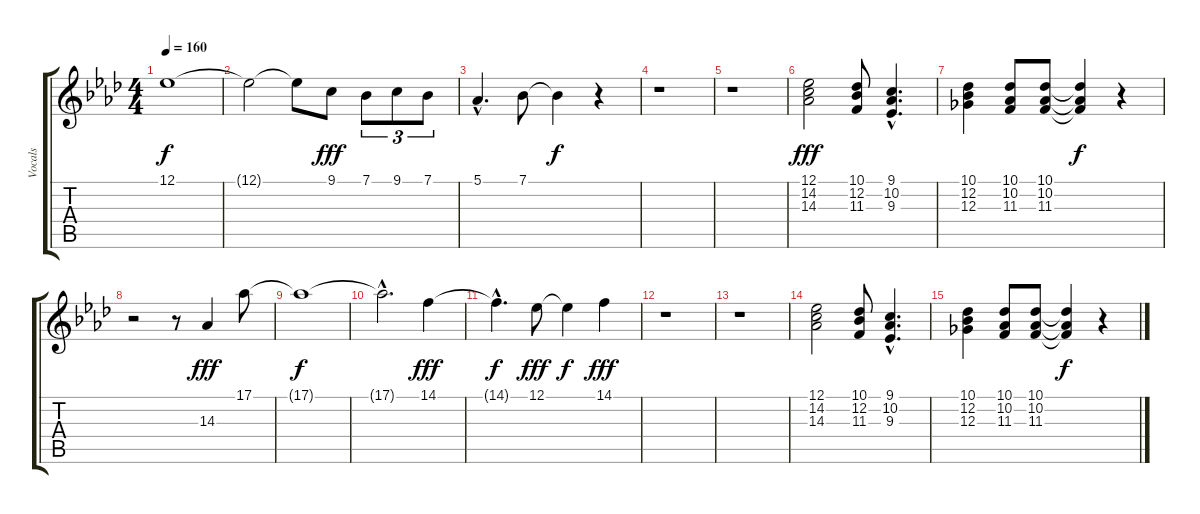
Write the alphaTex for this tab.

\track ("Vocals" "Vocals") {instrument lead6voice}
\staff {score tabs}
\tuning (Eb4 Bb3 Gb3 Db3 Ab2 Db2) {hide}
\ts (4 4)
\tempo 160
\clef g2
\ks ab
12.1{t}.1{dy f} |
12.1{t}.2 12.1{t}.8 9.1.8{dy fff} 7.1.8{tu (3 2)} 9.1.8{tu (3 2)} 7.1.8{tu (3 2)} |
5.1{hac}.4{d} 7.1.8 7.1{t}.4{dy f} r.4 |
r.1 |
r.1 |
(12.1 14.2 14.3).2{dy fff volume 7} (10.1 12.2 11.3).8 (9.1{hac} 10.2{hac} 9.3{hac}).4{d} |
(10.1 12.2 12.3).4 (10.1 10.2 11.3).8 (10.1 10.2 11.3).8 (10.1{t} 10.2{t} 11.3{t}).4{dy f} r.4 |
r.2 r.8 14.3.4{dy fff} 17.1.8 |
17.1{t}.1{dy f} |
17.1{hac t}.2{d volume 4} 14.1.4{dy fff} |
14.1{hac t}.4{d dy f} 12.1.8{dy fff} 12.1{t}.4{dy f} 14.1.4{dy fff} |
r.1 |
r.1 |
(12.1 14.2 14.3).2{volume 0} (10.1 12.2 11.3).8 (9.1{hac} 10.2{hac} 9.3{hac}).4{d} |
(10.1 12.2 12.3).4 (10.1 10.2 11.3).8 (10.1 10.2 11.3).8 (10.1{t} 10.2{t} 11.3{t}).4{dy f} r.4
